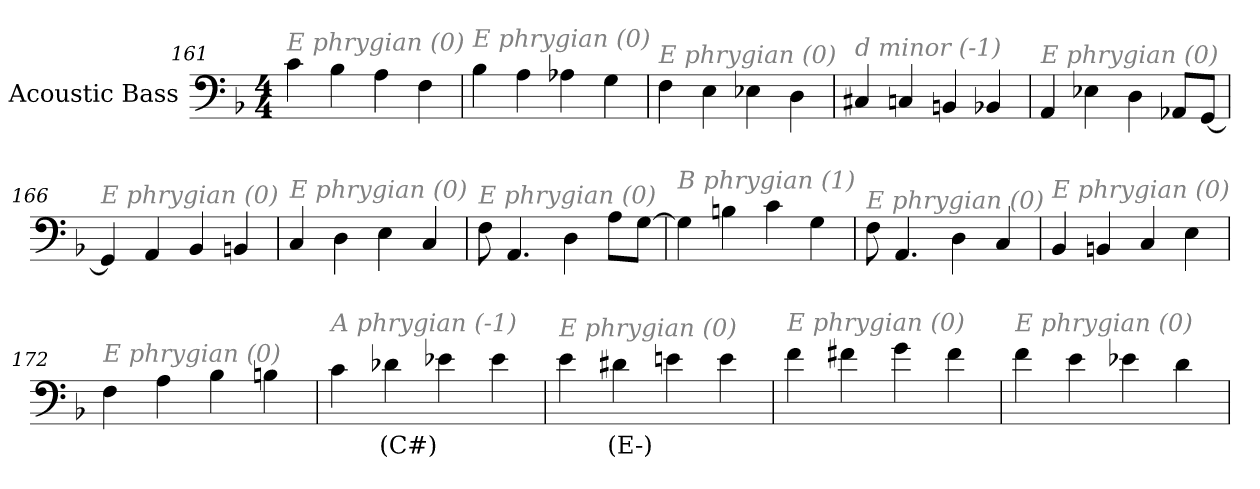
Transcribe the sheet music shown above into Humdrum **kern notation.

**kern	**text
*part1	*part1
*staff1	*staff1
*I"Acoustic Bass	*
*clefF4	*
*ITrd7c12	*
*k[b-]	*
*F:	*
*M4/4	*
=161	=161
!LO:TX:i:color=#808080:t=E phrygian (0)	!
4C	.
4BB-	.
4AA	.
4FF	.
=162	=162
!LO:TX:i:color=#808080:t=E phrygian (0)	!
4BB-	.
4AA	.
4AA-X	.
4GG	.
=163	=163
!LO:TX:i:color=#808080:t=E phrygian (0)	!
4FF	.
4EE	.
4EE-X	.
4DD	.
=164	=164
!LO:TX:i:color=#808080:t=d minor (-1)	!
4CC#X	.
4CCn	.
4BBBn	.
4BBB-X	.
=165	=165
!LO:TX:i:color=#808080:t=E phrygian (0)	!
4AAA	.
4EE-X	.
4DD	.
8AAA-XL	.
[8GGGJ	.
=166	=166
!LO:TX:i:color=#808080:t=E phrygian (0)	!
4GGG]	.
4AAA	.
4BBB-	.
4BBBn	.
=167	=167
!LO:TX:i:color=#808080:t=E phrygian (0)	!
4CC	.
4DD	.
4EE	.
4CC	.
=168	=168
!LO:TX:i:color=#808080:t=E phrygian (0)	!
8FF	.
4.AAA	.
4DD	.
8AAL	.
[8GGJ	.
=169	=169
!LO:TX:i:color=#808080:t=B phrygian (1)	!
4GG]	.
4BBn	.
4C	.
4GG	.
=170	=170
!LO:TX:i:color=#808080:t=E phrygian (0)	!
8FF	.
4.AAA	.
4DD	.
4CC	.
=171	=171
!LO:TX:i:color=#808080:t=E phrygian (0)	!
4BBB-	.
4BBBn	.
4CC	.
4EE	.
=172	=172
!LO:TX:i:color=#808080:t=E phrygian (0)	!
4FF	.
4AA	.
4BB-	.
4BBn	.
=173	=173
!LO:TX:i:color=#808080:t=A phrygian (-1)	!
4C	.
4D-Xi	(C#)
4E-X	.
4E-	.
=174	=174
!LO:TX:i:color=#808080:t=E phrygian (0)	!
4E	.
4D#Xi	(E-)
4En	.
4E	.
=175	=175
!LO:TX:i:color=#808080:t=E phrygian (0)	!
4F	.
4F#X	.
4G	.
4F#	.
=176	=176
!LO:TX:i:color=#808080:t=E phrygian (0)	!
4F	.
4E	.
4E-X	.
4D	.
=	=
*-	*-
